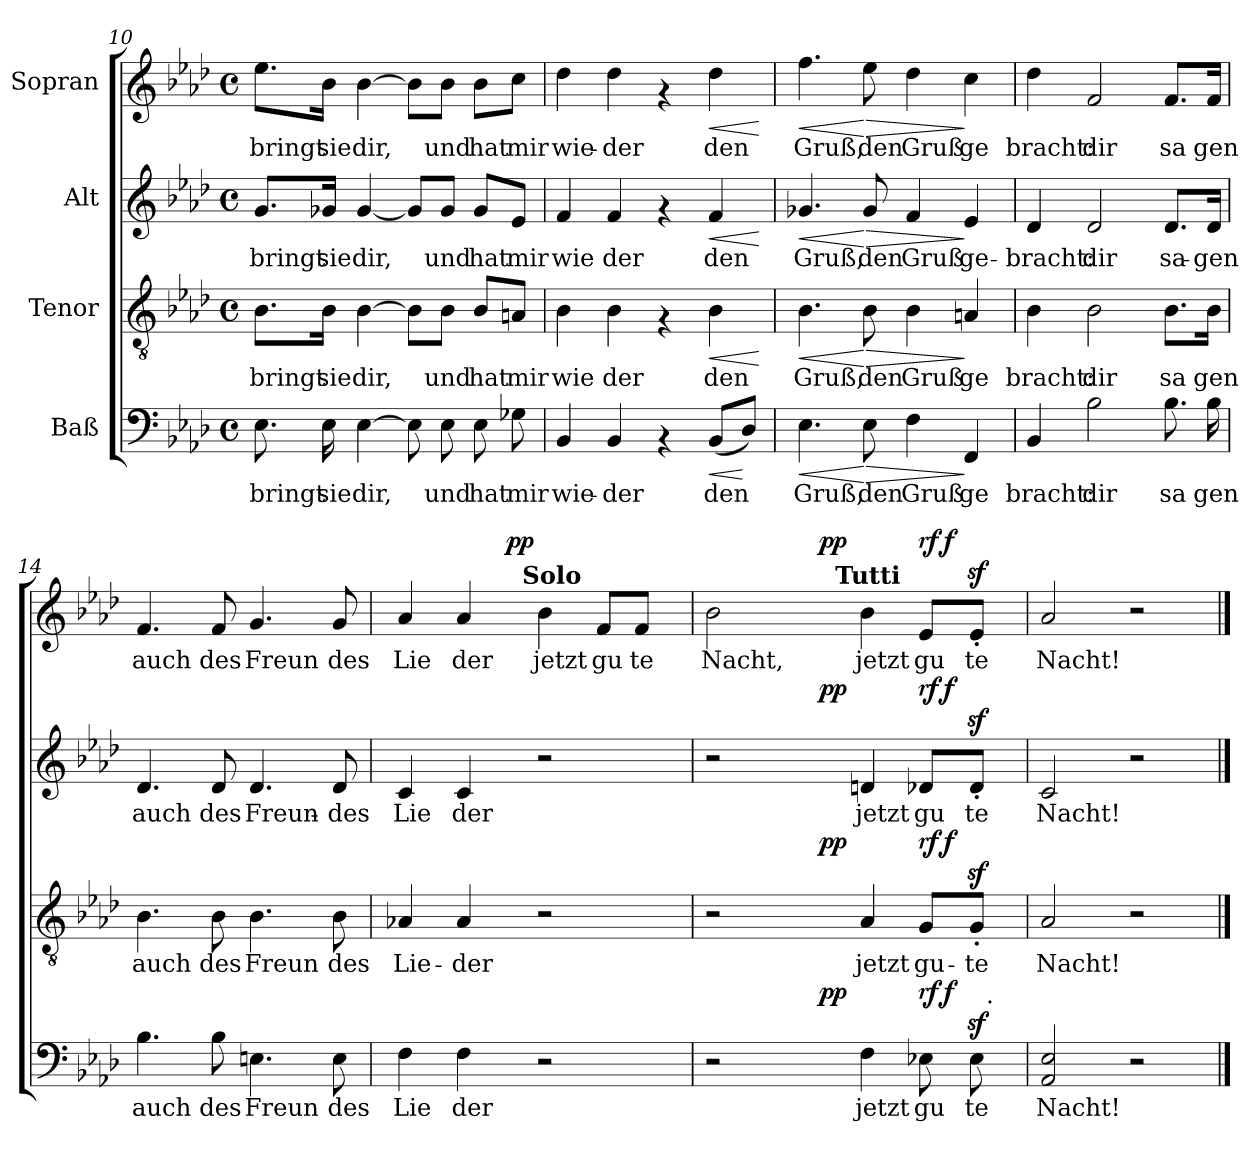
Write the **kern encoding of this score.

**kern	**text	**dynam	**kern	**text	**dynam	**kern	**text	**dynam	**kern	**text	**dynam
*part4	*part4	*part4	*part3	*part3	*part3	*part2	*part2	*part2	*part1	*part1	*part1
*staff4	*staff4	*staff4	*staff3	*staff3	*staff3	*staff2	*staff2	*staff2	*staff1	*staff1	*staff1
*I"Baß	*	*	*I"Tenor	*	*	*I"Alt	*	*	*I"Sopran	*	*
!!LO:PB:g=z
*clefF4	*	*	*clefGv2	*	*	*clefG2	*	*	*clefG2	*	*
*k[b-e-a-d-]	*	*	*k[b-e-a-d-]	*	*	*k[b-e-a-d-]	*	*	*k[b-e-a-d-]	*	*
*A-:	*	*	*A-:	*	*	*A-:	*	*	*A-:	*	*
*M4/4	*	*	*M4/4	*	*	*M4/4	*	*	*M4/4	*	*
*met(c)	*	*	*met(c)	*	*	*met(c)	*	*	*met(c)	*	*
=10	=10	=10	=10	=10	=10	=10	=10	=10	=10	=10	=10
!	!LO:LY:b	!	!	!LO:LY:b	!	!	!LO:LY:b	!	!	!LO:LY:b	!
8.E-\	bringt	.	8.B-\L	bringt	.	8.g/L	bringt	.	8.ee-\L	bringt	.
!	!LO:LY:b	!	!	!LO:LY:b	!	!	!LO:LY:b	!	!	!LO:LY:b	!
16E-\	sie	.	16B-\Jk	sie	.	16g-X/Jk	sie	.	16b-\Jk	sie	.
!	!LO:LY:b	!	!	!LO:LY:b	!	!	!LO:LY:b	!	!	!LO:LY:b	!
[>4E-\	dir,	.	[>4B-\	dir,	.	[<4g-/	dir,	.	[>4b-\	dir,	.
8E-\]	.	.	8B-\L]	.	.	8g-/L]	.	.	8b-\L]	.	.
!	!LO:LY:b	!	!	!LO:LY:b	!	!	!LO:LY:b	!	!	!LO:LY:b	!
8E-\	und	.	8B-\J	und	.	8g-/J	und	.	8b-\J	und	.
!	!LO:LY:b	!	!	!LO:LY:b	!	!	!LO:LY:b	!	!	!LO:LY:b	!
8E-\	hat	.	8B-/L	hat	.	8g-/L	hat	.	8b-\L	hat	.
!	!LO:LY:b	!	!	!LO:LY:b	!	!	!LO:LY:b	!	!	!LO:LY:b	!
8G-X\	mir	.	8An/J	mir	.	8e-/J	mir	.	8cc\J	mir	.
=11	=11	=11	=11	=11	=11	=11	=11	=11	=11	=11	=11
!	!LO:LY:b	!	!	!LO:LY:b	!	!	!LO:LY:b	!	!	!LO:LY:b	!
4BB-/	wie-	.	4B-\	wie	.	4f/	wie	.	4dd-\	wie-	.
!	!LO:LY:b	!	!	!LO:LY:b	!	!	!LO:LY:b	!	!	!LO:LY:b	!
4BB-/	-der	.	4B-\	der	.	4f/	der	.	4dd-\	-der	.
4rAA	.	.	4rF	.	.	4rf	.	.	4rf	.	.
!	!LO:LY:b	!LO:HP:b	!	!LO:LY:b	!LO:HP:b	!	!LO:LY:b	!LO:HP:b	!	!LO:LY:b	!LO:HP:b
(<8BB-/L	den	<	4B-\	den	<	4f/	den	<	4dd-\	den	<
8D-/J)	.	[	.	.	.	.	.	.	.	.	.
.	.	.	.	.	[	.	.	[	.	.	[
!!LO:LB:g=z
=12	=12	=12	=12	=12	=12	=12	=12	=12	=12	=12	=12
!	!LO:LY:b	!LO:HP:b	!	!LO:LY:b	!LO:HP:b	!	!LO:LY:b	!LO:HP:b	!	!LO:LY:b	!LO:HP:b
4.E-\	Gruß,	<	4.B-\	Gruß,	<	4.g-X/	Gruß,	<	4.ff\	Gruß,	<
!	!LO:LY:b	!LO:HP:n=1:b	!	!LO:LY:b	!LO:HP:n=1:b	!	!LO:LY:b	!LO:HP:n=1:b	!	!LO:LY:b	!LO:HP:n=1:b
8E-\	den	[ >	8B-\	den	[ >	8g-/	den	[ >	8ee-\	den	[ >
!	!LO:LY:b	!	!	!LO:LY:b	!	!	!LO:LY:b	!	!	!LO:LY:b	!
4F\	Gruß	.	4B-\	Gruß	.	4f/	Gruß	.	4dd-\	Gruß	.
!	!LO:LY:b	!	!	!LO:LY:b	!	!	!LO:LY:b	!	!	!LO:LY:b	!
4FF/	ge	]	4An/	ge	]	4e-/	ge-	]	4cc\	ge	]
=13	=13	=13	=13	=13	=13	=13	=13	=13	=13	=13	=13
!	!LO:LY:b	!	!	!LO:LY:b	!	!	!LO:LY:b	!	!	!LO:LY:b	!
4BB-/	bracht:	.	4B-\	bracht:	.	4d-/	-bracht:	.	4dd-\	bracht:	.
!	!LO:LY:b	!	!	!LO:LY:b	!	!	!LO:LY:b	!	!	!LO:LY:b	!
2B-\	dir	.	2B-\	dir	.	2d-/	dir	.	2f/	dir	.
!	!LO:LY:b	!	!	!LO:LY:b	!	!	!LO:LY:b	!	!	!LO:LY:b	!
8.B-\	sa	.	8.B-\L	sa	.	8.d-/L	sa-	.	8.f/L	sa	.
!	!LO:LY:b	!	!	!LO:LY:b	!	!	!LO:LY:b	!	!	!LO:LY:b	!
16B-\	gen	.	16B-\Jk	gen	.	16d-/Jk	-gen	.	16f/Jk	gen	.
=14	=14	=14	=14	=14	=14	=14	=14	=14	=14	=14	=14
!	!LO:LY:b	!	!	!LO:LY:b	!	!	!LO:LY:b	!	!	!LO:LY:b	!
4.B-\	auch	.	4.B-\	auch	.	4.d-/	auch	.	4.f/	auch	.
!	!LO:LY:b	!	!	!LO:LY:b	!	!	!LO:LY:b	!	!	!LO:LY:b	!
8B-\	des	.	8B-\	des	.	8d-/	des	.	8f/	des	.
!	!LO:LY:b	!	!	!LO:LY:b	!	!	!LO:LY:b	!	!	!LO:LY:b	!
4.En\	Freun	.	4.B-\	Freun	.	4.d-/	Freun-	.	4.g/	Freun	.
!	!LO:LY:b	!	!	!LO:LY:b	!	!	!LO:LY:b	!	!	!LO:LY:b	!
8E\	des	.	8B-\	des	.	8d-/	-des	.	8g/	des	.
!!LO:PB:g=z
=15	=15	=15	=15	=15	=15	=15	=15	=15	=15	=15	=15
!	!LO:LY:b	!	!	!LO:LY:b	!	!	!LO:LY:b	!	!	!LO:LY:b	!
*	*	*	*	*	*	*	*	*	*^	*	*
*	*	*	*	*	*	*	*	*	*	*^	*	*
4F\	Lie	.	4A-X/	Lie-	.	4c/	Lie	.	4a-/	4..ryy	4...ryy	Lie	.
!	!LO:LY:b	!	!	!LO:LY:b	!	!	!LO:LY:b	!	!	!	!	!LO:LY:b	!
4F\	der	.	4A-/	-der	.	4c/	der	.	4a-/	.	.	der	.
!	!	!	!	!	!	!	!	!	!	!	!	!	!LO:DY:a
.	.	.	.	.	.	.	.	.	.	2ryy	.	.	pp
!	!	!	!	!	!	!	!	!	!	!	!LO:TX:a:B:t=Solo	!	!
.	.	.	.	.	.	.	.	.	.	.	2ryy	.	.
!	!	!	!	!	!	!	!	!	!	!	!	!LO:LY:b	!
2r	.	.	2r	.	.	2r	.	.	4b-\	.	.	jetzt	.
!	!	!	!	!	!	!	!	!	!	!	!	!LO:LY:b	!
.	.	.	.	.	.	.	.	.	8f/L	.	.	gu	.
!	!	!	!	!	!	!	!	!	!	!	!	!LO:LY:b	!
.	.	.	.	.	.	.	.	.	8f/J	.	.	te	.
.	.	.	.	.	.	.	.	.	.	16ryy	.	.	.
.	.	.	.	.	.	.	.	.	.	.	32ryy	.	.
=16	=16	=16	=16	=16	=16	=16	=16	=16	=16	=16	=16	=16	=16
!	!	!	!	!	!	!	!	!	!	!	!	!LO:LY:b	!
*^	*	*	*^	*	*	*^	*	*	*	*	*^	*	*
*	*^	*	*	*	*^	*	*	*	*^	*	*	*	*	*	*	*	*
2r	4ryy	2ryy	.	.	2r	4ryy	2ryy	.	.	2r	4ryy	2ryy	.	.	2b-\	4ryy	2ryy	4..ryy	Nacht,	.
.	8ryy	.	.	.	.	8ryy	.	.	.	.	8ryy	.	.	.	.	8ryy	.	.	.	.
.	32ryy	.	.	.	.	32ryy	.	.	.	.	32ryy	.	.	.	.	32ryy	.	.	.	.
!	!	!	!	!LO:DY:a	!	!	!	!	!LO:DY:a	!	!	!	!	!LO:DY:a	!	!	!	!	!	!LO:DY:a
.	2ryy	.	.	pp	.	2ryy	.	.	pp	.	2ryy	.	.	pp	.	2ryy	.	.	.	pp
!	!	!	!	!	!	!	!	!	!	!	!	!	!	!	!	!	!	!LO:TX:a:B:t=Tutti	!	!
.	.	.	.	.	.	.	.	.	.	.	.	.	.	.	.	.	.	2ryy	.	.
!	!	!	!LO:LY:b	!	!	!	!	!LO:LY:b	!	!	!	!	!LO:LY:b	!	!	!	!	!	!LO:LY:b	!
4F\	.	4ryy	jetzt	.	4A-/	.	4ryy	jetzt	.	4dn/	.	4ryy	jetzt	.	4b-\	.	4ryy	.	jetzt	.
!	!	!	!LO:LY:b	!LO:DY:a	!	!	!	!LO:LY:b	!LO:DY:a	!	!	!	!LO:LY:b	!LO:DY:a	!	!	!	!	!LO:LY:b	!LO:DY:a
8E-X\	.	16ryy	gu	rf	8G/L	.	16ryy	gu-	rf	8d-X/L	.	16ryy	gu	rf	8e-/L	.	16ryy	.	gu	rf
!	!	!	!	!LO:DY:a	!	!	!	!	!LO:DY:a	!	!	!	!	!LO:DY:a	!	!	!	!	!	!LO:DY:a
.	.	8.ryy	.	f	.	.	8.ryy	.	f	.	.	8.ryy	.	f	.	.	8.ryy	.	.	f
!	!	!	!LO:LY:b	!	!	!	!	!LO:LY:b	!	!	!	!	!LO:LY:b	!	!	!	!	!	!LO:LY:b	!
8E-z>\	.	.	te	.	8Gz>'</J	.	.	-te	.	8d-z>'</J	.	.	te	.	8e-z>'</J	.	.	.	te	.
!	!LO:TX:a:t=.	!	!	!	!	!	!	!	!	!	!	!	!	!	!	!	!	!	!	!
.	16.ryy	.	.	.	.	16.ryy	.	.	.	.	16.ryy	.	.	.	.	16.ryy	.	.	.	.
.	.	.	.	.	.	.	.	.	.	.	.	.	.	.	.	.	.	16ryy	.	.
=17	=17	=17	=17	=17	=17	=17	=17	=17	=17	=17	=17	=17	=17	=17	=17	=17	=17	=17	=17	=17
!	!	!	!LO:LY:b	!	!	!	!	!LO:LY:b	!	!	!	!	!LO:LY:b	!	!	!	!	!	!LO:LY:b	!
*v	*v	*v	*	*	*	*	*	*	*	*v	*v	*v	*	*	*v	*v	*v	*v	*	*
*	*	*	*v	*v	*v	*	*	*	*	*	*	*	*
2AA-/ 2E-/	Nacht!	.	2A-/	Nacht!	.	2c/	Nacht!	.	2a-/	Nacht!	.
2r	.	.	2r	.	.	2r	.	.	2r	.	.
==	==	==	==	==	==	==	==	==	==	==	==
*-	*-	*-	*-	*-	*-	*-	*-	*-	*-	*-	*-
